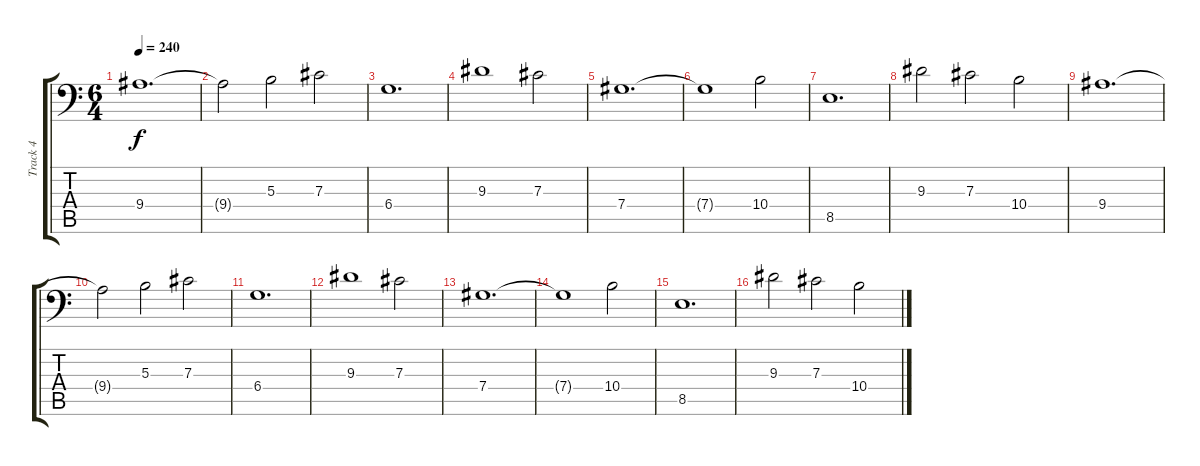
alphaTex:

\track ("Track 4" "Track 4") {instrument electricbassfinger}
\staff {score tabs}
\tuning (Eb3 Bb2 Gb2 Db2 Ab1 Db1) {hide}
\ts (6 4)
\tempo 240
\clef f4
\ks c
9.4.1{d dy f} |
9.4{t}.2 5.3.2 7.3.2 |
6.4.1{d} |
9.3.1 7.3.2 |
7.4.1{d} |
7.4{t}.1 10.4.2 |
8.5.1{d} |
9.3.2 7.3.2 10.4.2 |
9.4.1{d} |
9.4{t}.2 5.3.2 7.3.2 |
6.4.1{d} |
9.3.1 7.3.2 |
7.4.1{d} |
7.4{t}.1 10.4.2 |
8.5.1{d} |
9.3.2 7.3.2 10.4.2
